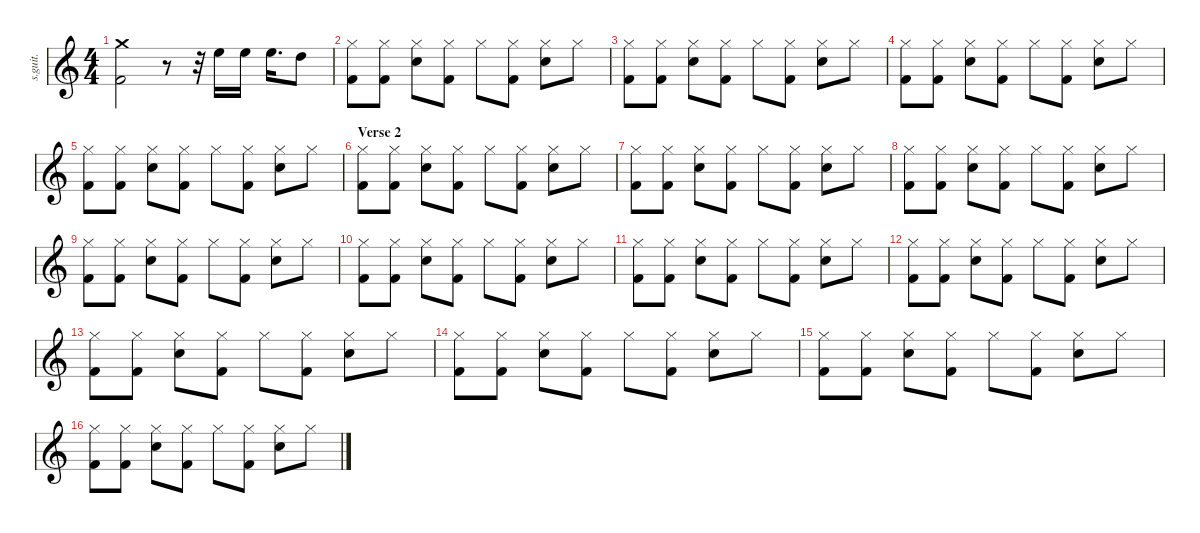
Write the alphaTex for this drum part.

\defaultSystemsLayout 4
\hideDynamics
\bracketExtendMode nobrackets
\track ("Drums" "s.guit.") {instrument percussion}
\staff {score}
\articulation defaults
\ts (4 4)
\tempo (120 hide)
\clef g2
\ks c
("Kick (hit) 2" "Crash medium (hit)").2{dy mf} r.8 r.32 "High Floor Tom (hit)".16 "High Floor Tom (hit)".16 "High Floor Tom (hit)".16{d} "High Tom (hit)".8 |
("Kick (hit) 2" "Hi-Hat (closed)").8 ("Kick (hit) 2" "Hi-Hat (closed)").8 ("Snare (hit) 2" "Hi-Hat (closed)").8 ("Kick (hit) 2" "Hi-Hat (closed)").8 "Hi-Hat (closed)".8 ("Kick (hit) 2" "Hi-Hat (closed)").8 ("Snare (hit) 2" "Hi-Hat (closed)").8 "Hi-Hat (closed)".8 |
("Kick (hit) 2" "Hi-Hat (closed)").8 ("Kick (hit) 2" "Hi-Hat (closed)").8 ("Snare (hit) 2" "Hi-Hat (closed)").8 ("Kick (hit) 2" "Hi-Hat (closed)").8 "Hi-Hat (closed)".8 ("Kick (hit) 2" "Hi-Hat (closed)").8 ("Snare (hit) 2" "Hi-Hat (closed)").8 "Hi-Hat (closed)".8 |
("Kick (hit) 2" "Hi-Hat (closed)").8 ("Kick (hit) 2" "Hi-Hat (closed)").8 ("Snare (hit) 2" "Hi-Hat (closed)").8 ("Kick (hit) 2" "Hi-Hat (closed)").8 "Hi-Hat (closed)".8 ("Kick (hit) 2" "Hi-Hat (closed)").8 ("Snare (hit) 2" "Hi-Hat (closed)").8 "Hi-Hat (closed)".8 |
("Kick (hit) 2" "Hi-Hat (closed)").8 ("Kick (hit) 2" "Hi-Hat (closed)").8 ("Snare (hit) 2" "Hi-Hat (closed)").8 ("Kick (hit) 2" "Hi-Hat (closed)").8 "Hi-Hat (closed)".8 ("Kick (hit) 2" "Hi-Hat (closed)").8 ("Snare (hit) 2" "Hi-Hat (closed)").8 "Hi-Hat (closed)".8 |
\section ("" "Verse 2")
("Kick (hit) 2" "Hi-Hat (closed)").8 ("Kick (hit) 2" "Hi-Hat (closed)").8 ("Snare (hit) 2" "Hi-Hat (closed)").8 ("Kick (hit) 2" "Hi-Hat (closed)").8 "Hi-Hat (closed)".8 ("Kick (hit) 2" "Hi-Hat (closed)").8 ("Snare (hit) 2" "Hi-Hat (closed)").8 "Hi-Hat (closed)".8 |
("Kick (hit) 2" "Hi-Hat (closed)").8 ("Kick (hit) 2" "Hi-Hat (closed)").8 ("Snare (hit) 2" "Hi-Hat (closed)").8 ("Kick (hit) 2" "Hi-Hat (closed)").8 "Hi-Hat (closed)".8 ("Kick (hit) 2" "Hi-Hat (closed)").8 ("Snare (hit) 2" "Hi-Hat (closed)").8 "Hi-Hat (closed)".8 |
("Kick (hit) 2" "Hi-Hat (closed)").8 ("Kick (hit) 2" "Hi-Hat (closed)").8 ("Snare (hit) 2" "Hi-Hat (closed)").8 ("Kick (hit) 2" "Hi-Hat (closed)").8 "Hi-Hat (closed)".8 ("Kick (hit) 2" "Hi-Hat (closed)").8 ("Snare (hit) 2" "Hi-Hat (closed)").8 "Hi-Hat (closed)".8 |
("Kick (hit) 2" "Hi-Hat (closed)").8 ("Kick (hit) 2" "Hi-Hat (closed)").8 ("Snare (hit) 2" "Hi-Hat (closed)").8 ("Kick (hit) 2" "Hi-Hat (closed)").8 "Hi-Hat (closed)".8 ("Kick (hit) 2" "Hi-Hat (closed)").8 ("Snare (hit) 2" "Hi-Hat (closed)").8 "Hi-Hat (closed)".8 |
("Kick (hit) 2" "Hi-Hat (closed)").8 ("Kick (hit) 2" "Hi-Hat (closed)").8 ("Snare (hit) 2" "Hi-Hat (closed)").8 ("Kick (hit) 2" "Hi-Hat (closed)").8 "Hi-Hat (closed)".8 ("Kick (hit) 2" "Hi-Hat (closed)").8 ("Snare (hit) 2" "Hi-Hat (closed)").8 "Hi-Hat (closed)".8 |
("Kick (hit) 2" "Hi-Hat (closed)").8 ("Kick (hit) 2" "Hi-Hat (closed)").8 ("Snare (hit) 2" "Hi-Hat (closed)").8 ("Kick (hit) 2" "Hi-Hat (closed)").8 "Hi-Hat (closed)".8 ("Kick (hit) 2" "Hi-Hat (closed)").8 ("Snare (hit) 2" "Hi-Hat (closed)").8 "Hi-Hat (closed)".8 |
("Kick (hit) 2" "Hi-Hat (closed)").8 ("Kick (hit) 2" "Hi-Hat (closed)").8 ("Snare (hit) 2" "Hi-Hat (closed)").8 ("Kick (hit) 2" "Hi-Hat (closed)").8 "Hi-Hat (closed)".8 ("Kick (hit) 2" "Hi-Hat (closed)").8 ("Snare (hit) 2" "Hi-Hat (closed)").8 "Hi-Hat (closed)".8 |
("Kick (hit) 2" "Hi-Hat (closed)").8 ("Kick (hit) 2" "Hi-Hat (closed)").8 ("Snare (hit) 2" "Hi-Hat (closed)").8 ("Kick (hit) 2" "Hi-Hat (closed)").8 "Hi-Hat (closed)".8 ("Kick (hit) 2" "Hi-Hat (closed)").8 ("Snare (hit) 2" "Hi-Hat (closed)").8 "Hi-Hat (closed)".8 |
("Kick (hit) 2" "Hi-Hat (closed)").8 ("Kick (hit) 2" "Hi-Hat (closed)").8 ("Snare (hit) 2" "Hi-Hat (closed)").8 ("Kick (hit) 2" "Hi-Hat (closed)").8 "Hi-Hat (closed)".8 ("Kick (hit) 2" "Hi-Hat (closed)").8 ("Snare (hit) 2" "Hi-Hat (closed)").8 "Hi-Hat (closed)".8 |
("Kick (hit) 2" "Hi-Hat (closed)").8 ("Kick (hit) 2" "Hi-Hat (closed)").8 ("Snare (hit) 2" "Hi-Hat (closed)").8 ("Kick (hit) 2" "Hi-Hat (closed)").8 "Hi-Hat (closed)".8 ("Kick (hit) 2" "Hi-Hat (closed)").8 ("Snare (hit) 2" "Hi-Hat (closed)").8 "Hi-Hat (closed)".8 |
("Kick (hit) 2" "Hi-Hat (closed)").8 ("Kick (hit) 2" "Hi-Hat (closed)").8 ("Snare (hit) 2" "Hi-Hat (closed)").8 ("Kick (hit) 2" "Hi-Hat (closed)").8 "Hi-Hat (closed)".8 ("Kick (hit) 2" "Hi-Hat (closed)").8 ("Snare (hit) 2" "Hi-Hat (closed)").8 "Hi-Hat (closed)".8
